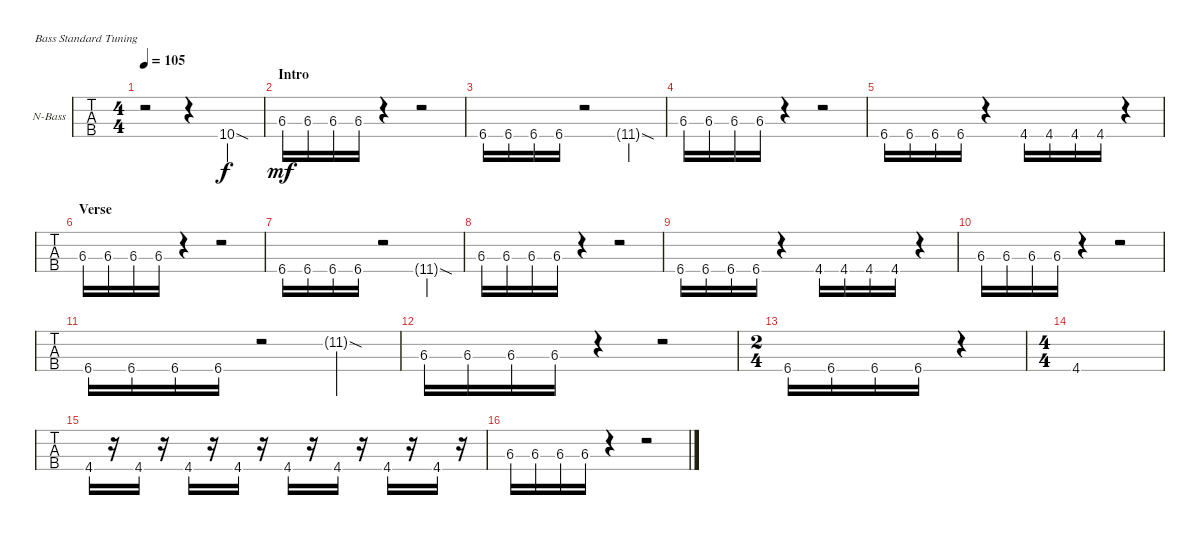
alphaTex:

\defaultSystemsLayout 4
\bracketExtendMode groupsimilarinstruments
\firstSystemTrackNameOrientation horizontal
\otherSystemsTrackNameOrientation horizontal
\track ("Nikolai" "N-Bass") {instrument fretlessbass}
\staff {tabs}
\tuning (G2 D2 A1 E1)
\ts (4 4)
\tempo 105
\clef f4
\ks ebminor
r.2{dy f instrument fretlessbass} r.4 10.4{sod}.4 |
\section ("" "Intro")
6.3.16{dy mf} 6.3.16 6.3.16 6.3.16 r.4 r.2 |
6.4.16 6.4.16 6.4.16 6.4.16 r.2 11.4{sod g}.4 |
\scale
0.481283 6.3.16 6.3.16 6.3.16 6.3.16 r.4 r.2 |
\scale
0.518717 6.4.16 6.4.16 6.4.16 6.4.16 r.4 4.4.16 4.4.16 4.4.16 4.4.16 r.4 |
\section ("" "Verse")
6.3.16 6.3.16 6.3.16 6.3.16 r.4 r.2 |
6.4.16 6.4.16 6.4.16 6.4.16 r.2 11.4{sod g}.4 |
6.3.16 6.3.16 6.3.16 6.3.16 r.4 r.2 |
6.4.16 6.4.16 6.4.16 6.4.16 r.4 4.4.16 4.4.16 4.4.16 4.4.16 r.4 |
6.3.16 6.3.16 6.3.16 6.3.16 r.4 r.2 |
6.4.16 6.4.16 6.4.16 6.4.16 r.2 11.2{sod g}.4 |
6.3.16 6.3.16 6.3.16 6.3.16 r.4 r.2 |
\ts (2 4)
6.4.16 6.4.16 6.4.16 6.4.16 r.4 |
\ts (4 4)
4.4.1 |
4.4.16 r.16 4.4.16 r.16 4.4.16 r.16 4.4.16 r.16 4.4.16 r.16 4.4.16 r.16 4.4.16 r.16 4.4.16 r.16 |
6.3.16 6.3.16 6.3.16 6.3.16 r.4 r.2
